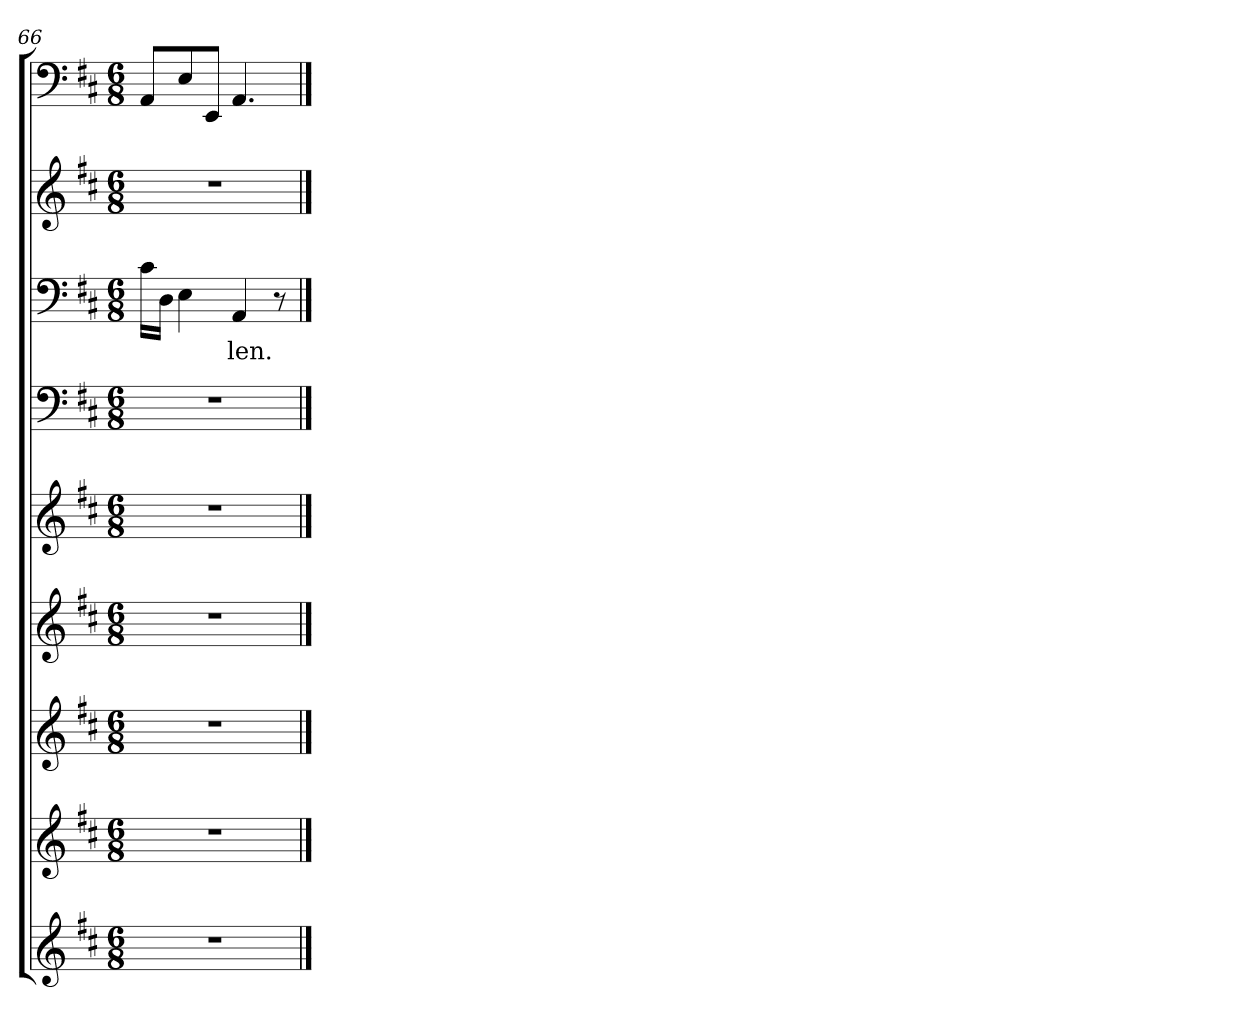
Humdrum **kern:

**kern	**kern	**kern	**kern	**kern	**kern	**kern	**text	**kern	**kern
*part9	*part8	*part7	*part6	*part5	*part4	*part3	*part3	*part2	*part1
*staff9	*staff8	*staff7	*staff6	*staff5	*staff4	*staff3	*staff3	*staff2	*staff1
*clefG2	*clefG2	*clefG2	*clefG2	*clefG2	*clefF4	*clefF4	*	*clefG2	*clefF4
*k[f#c#]	*k[f#c#]	*k[f#c#]	*k[f#c#]	*k[f#c#]	*k[f#c#]	*k[f#c#]	*	*k[f#c#]	*k[f#c#]
*D:	*D:	*D:	*D:	*D:	*D:	*D:	*	*D:	*D:
*M6/8	*M6/8	*M6/8	*M6/8	*M6/8	*M6/8	*M6/8	*	*M6/8	*M6/8
=66	=66	=66	=66	=66	=66	=66	=66	=66	=66
2.r	2.r	2.r	2.r	2.r	2.r	16c#\LL	.	2.r	8AA/L
.	.	.	.	.	.	16D\JJ	.	.	.
.	.	.	.	.	.	4E\	.	.	8E/
.	.	.	.	.	.	.	.	.	8EE/J
.	.	.	.	.	.	4AA/	-len.	.	4.AA/
.	.	.	.	.	.	8r	.	.	.
==	==	==	==	==	==	==	==	==	==
*-	*-	*-	*-	*-	*-	*-	*-	*-	*-
